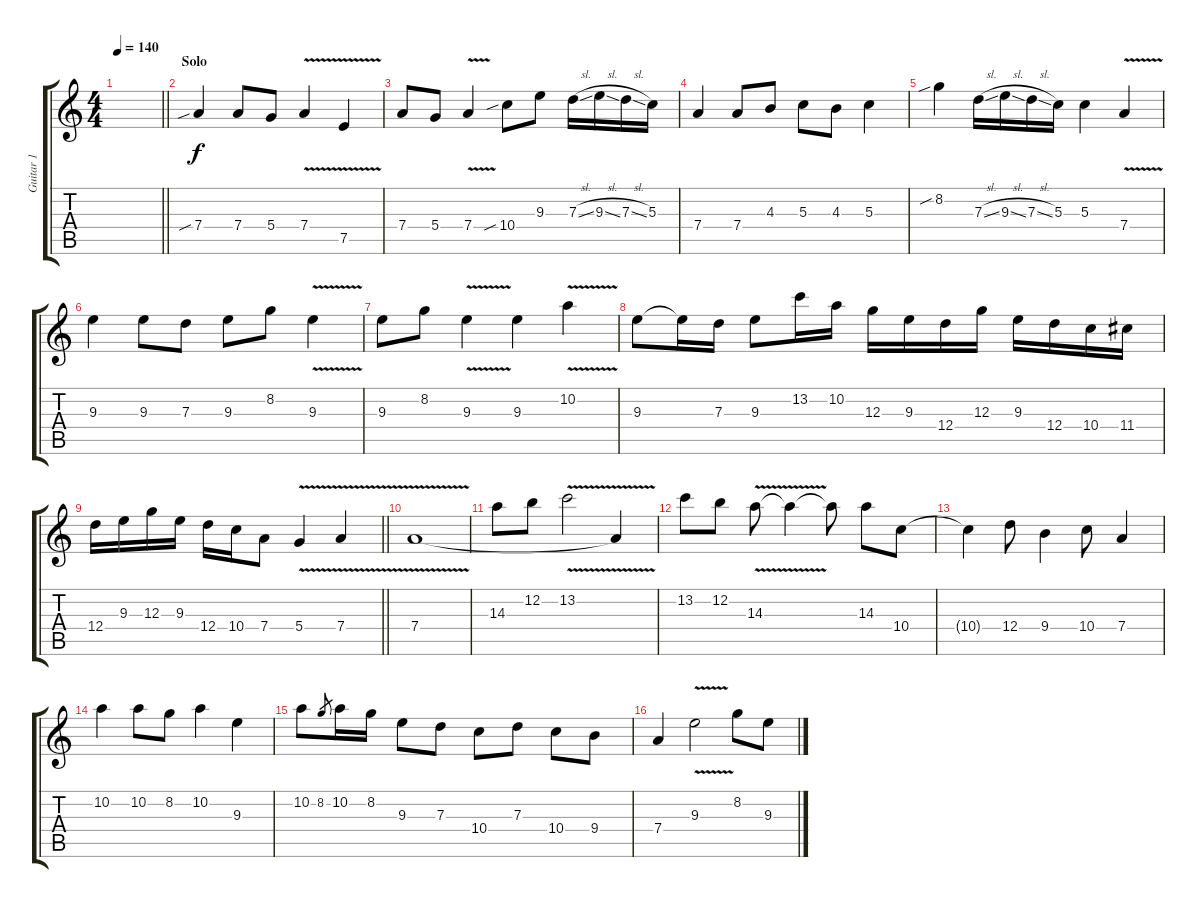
\track ("Guitar 1" "Guitar 1") {instrument overdrivenguitar}
\staff {score tabs}
\tuning (E4 B3 G3 D3 A2 E2) {hide}
\ts (4 4)
\tempo 140
\clef g2
\barLineRight lightlight
\ks c
|
\section ("" "Solo")
7.4{sib}.4{volume 15} 7.4.8 5.4.8 7.4{v}.4 7.5{v}.4 |
7.4.8 5.4.8 7.4{v}.4 10.4{sib}.8 9.3.8 7.3{sl}.16 9.3{sl}.16 7.3{sl}.16 5.3.16 |
7.4.4 7.4.8 4.3.8 5.3.8 4.3.8 5.3.4 |
8.2{sib}.4 7.3{sl}.16 9.3{sl}.16 7.3{sl}.16 5.3.16 5.3.4 7.4{v}.4 |
9.3.4 9.3.8 7.3.8 9.3.8 8.2.8 9.3{v}.4 |
9.3.8 8.2.8 9.3{v}.4 9.3.4 10.2{v}.4 |
9.3.8 9.3{t}.16 7.3.16 9.3.8 13.2.16 10.2.16 12.3.16 9.3.16 12.4.16 12.3.16 9.3.16 12.4.16 10.4.16 11.4.16 |
\barLineRight lightlight
12.4.16 9.3.16 12.3.16 9.3.16 12.4.16 10.4.16 7.4.8 5.4{v}.4 7.4{v}.4 |
7.4{v}.1 |
14.3.8 12.2.8 13.2{v}.2 7.4{t}.4 |
13.2.8 12.2.8 14.3{v}.8 14.3{t}.4 14.3{t}.8 14.3.8 10.4.8 |
10.4{t}.4 12.4.8 9.4.4 10.4.8 7.4.4 |
10.2.4 10.2.8 8.2.8 10.2.4 9.3.4 |
10.2.8 8.2.8{gr} 10.2.16 8.2.16 9.3.8 7.3.8 10.4.8 7.3.8 10.4.8 9.4.8 |
7.4.4 9.3{v}.2 8.2.8 9.3.8
